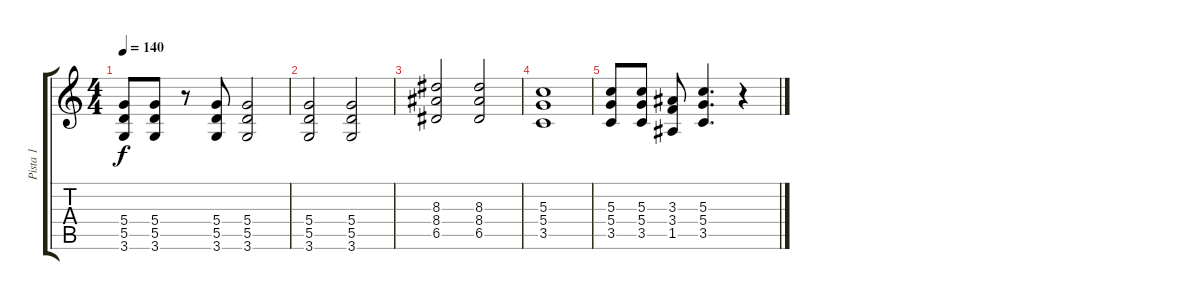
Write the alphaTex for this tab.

\track ("Pista 1" "Pista 1") {instrument overdrivenguitar}
\staff {score tabs}
\tuning (E4 B3 G3 D3 A2 E2) {hide}
\ts (4 4)
\tempo 140
\clef g2
\ks c
(5.4 5.5 3.6).8{dy f} (5.4 5.5 3.6).8 r.8 (5.4 5.5 3.6).8 (5.4 5.5 3.6).2 |
(5.4 5.5 3.6).2 (5.4 5.5 3.6).2 |
(8.3 8.4 6.5).2 (8.3 8.4 6.5).2 |
(5.3 5.4 3.5).1 |
(5.3 5.4 3.5).8 (5.3 5.4 3.5).8 (3.3 3.4 1.5).8 (5.3 5.4 3.5).4{d} r.4
